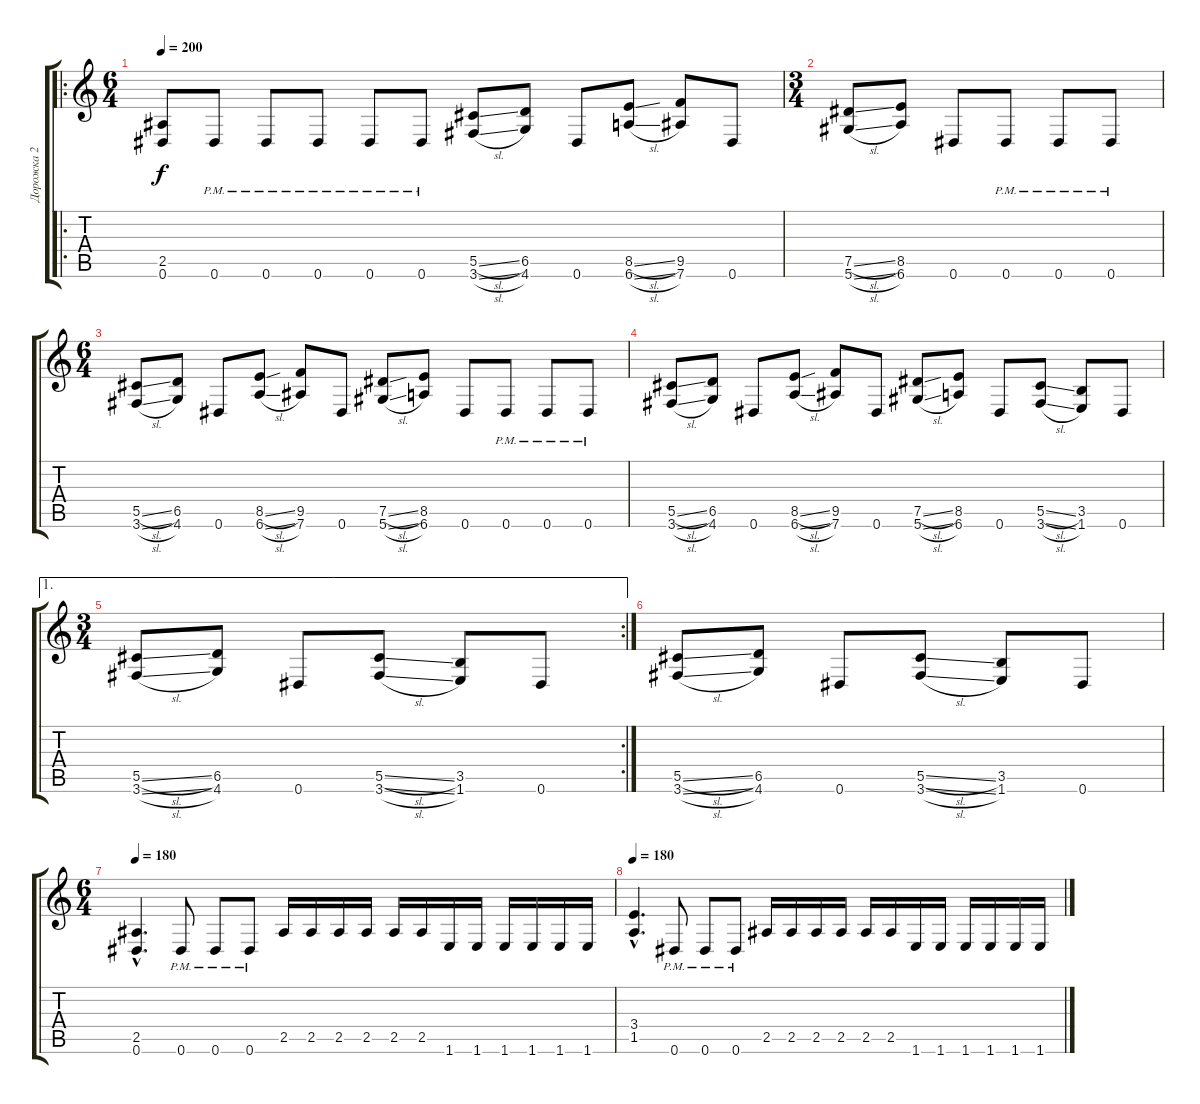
\track ("Дорожка 2" "Дорожка 2") {instrument distortionguitar}
\staff {score tabs}
\tuning (Eb4 Bb3 Gb3 Db3 Ab2 Eb2) {hide}
\ro
\ts (6 4)
\tempo 200
\clef g2
\ks c
(2.5 0.6).8{dy f instrument distortionguitar} 0.6{pm}.8 0.6{pm}.8 0.6{pm}.8 0.6{pm}.8 0.6{pm}.8 (5.5{sl} 3.6{sl}).8 (6.5 4.6).8 0.6.8 (8.5{sl} 6.6{sl}).8 (9.5 7.6).8 0.6.8 |
\ts (3 4)
(7.5{sl} 5.6{sl}).8 (8.5 6.6).8 0.6.8 0.6{pm}.8 0.6{pm}.8 0.6{pm}.8 |
\ts (6 4)
(5.5{sl} 3.6{sl}).8 (6.5 4.6).8 0.6.8 (8.5{sl} 6.6{sl}).8 (9.5 7.6).8 0.6.8 (7.5{sl} 5.6{sl}).8 (8.5 6.6).8 0.6.8 0.6{pm}.8 0.6{pm}.8 0.6{pm}.8 |
(5.5{sl} 3.6{sl}).8 (6.5 4.6).8 0.6.8 (8.5{sl} 6.6{sl}).8 (9.5 7.6).8 0.6.8 (7.5{sl} 5.6{sl}).8 (8.5 6.6).8 0.6.8 (5.5{sl} 3.6{sl}).8 (3.5 1.6).8 0.6.8 |
\ae 1
\rc 2
\ts (3 4)
(5.5{sl} 3.6{sl}).8 (6.5 4.6).8 0.6.8 (5.5{sl} 3.6{sl}).8 (3.5 1.6).8 0.6.8 |
(5.5{sl} 3.6{sl}).8 (6.5 4.6).8 0.6.8 (5.5{sl} 3.6{sl}).8 (3.5 1.6).8 0.6.8 |
\ts (6 4)
\tempo 185
\tempo 180
(2.5{hac} 0.6{hac}).4{d} 0.6{pm}.8 0.6{pm}.8 0.6{pm}.8 2.5.16 2.5.16 2.5.16 2.5.16 2.5.16 2.5.16 1.6.16 1.6.16 1.6.16 1.6.16 1.6.16 1.6.16 |
\tempo 180
(3.4{hac} 1.5{hac}).4{d} 0.6{pm}.8 0.6{pm}.8 0.6{pm}.8 2.5.16 2.5.16 2.5.16 2.5.16 2.5.16 2.5.16 1.6.16 1.6.16 1.6.16 1.6.16 1.6.16 1.6.16
